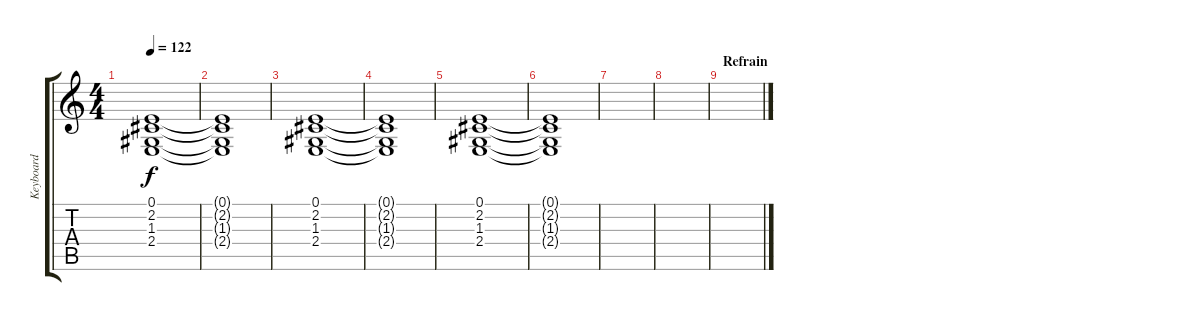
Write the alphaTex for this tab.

\track ("Keyboard" "Keyboard") {instrument stringensemble1}
\staff {score tabs}
\tuning (E4 B3 G3 D3 A2 E2) {hide}
\ts (4 4)
\tempo 122
\clef g2
\ks c
(0.1 2.2 1.3 2.4).1{dy f} |
(0.1{t} 2.2{t} 1.3{t} 2.4{t}).1 |
(0.1 2.2 1.3 2.4).1 |
(0.1{t} 2.2{t} 1.3{t} 2.4{t}).1 |
(0.1 2.2 1.3 2.4).1 |
(0.1{t} 2.2{t} 1.3{t} 2.4{t}).1 |
|
|
\section ("" "Refrain")
